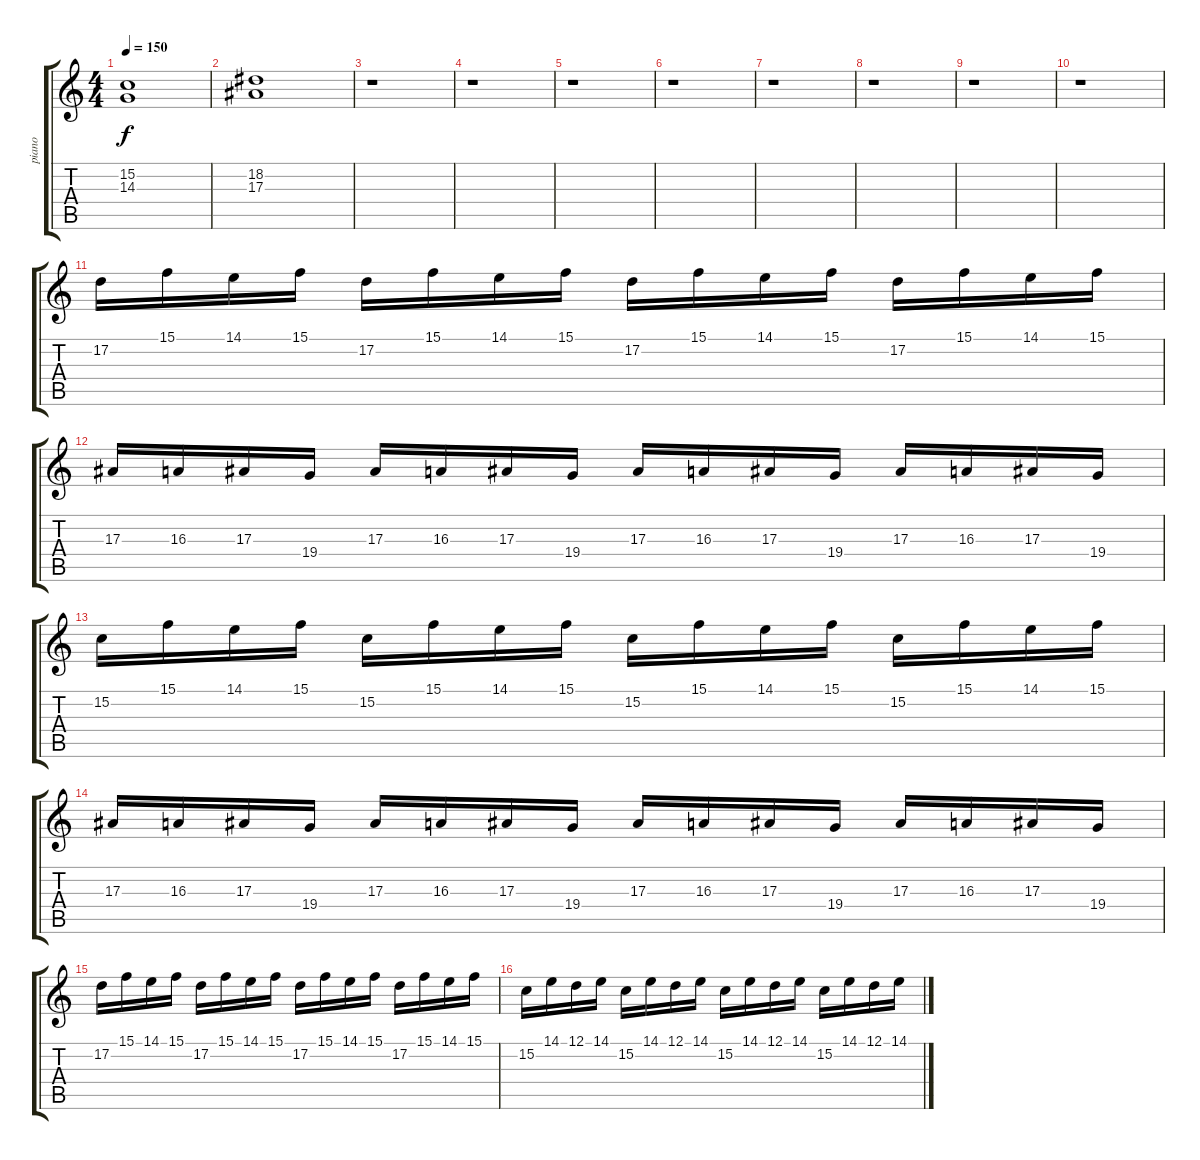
\track ("piano" "piano") {instrument acousticgrandpiano}
\staff {score tabs}
\tuning (D4 A3 F3 C3 G2 D2) {hide}
\ts (4 4)
\tempo 150
\clef g2
\ks c
(15.2 14.3).1{dy f} |
(18.2 17.3).1 |
r.1 |
r.1 |
r.1 |
r.1 |
r.1 |
r.1 |
r.1 |
r.1 |
17.2.16 15.1.16 14.1.16 15.1.16 17.2.16 15.1.16 14.1.16 15.1.16 17.2.16 15.1.16 14.1.16 15.1.16 17.2.16 15.1.16 14.1.16 15.1.16 |
17.3.16 16.3.16 17.3.16 19.4.16 17.3.16 16.3.16 17.3.16 19.4.16 17.3.16 16.3.16 17.3.16 19.4.16 17.3.16 16.3.16 17.3.16 19.4.16 |
15.2.16 15.1.16 14.1.16 15.1.16 15.2.16 15.1.16 14.1.16 15.1.16 15.2.16 15.1.16 14.1.16 15.1.16 15.2.16 15.1.16 14.1.16 15.1.16 |
17.3.16 16.3.16 17.3.16 19.4.16 17.3.16 16.3.16 17.3.16 19.4.16 17.3.16 16.3.16 17.3.16 19.4.16 17.3.16 16.3.16 17.3.16 19.4.16 |
17.2.16 15.1.16 14.1.16 15.1.16 17.2.16 15.1.16 14.1.16 15.1.16 17.2.16 15.1.16 14.1.16 15.1.16 17.2.16 15.1.16 14.1.16 15.1.16 |
15.2.16 14.1.16 12.1.16 14.1.16 15.2.16 14.1.16 12.1.16 14.1.16 15.2.16 14.1.16 12.1.16 14.1.16 15.2.16 14.1.16 12.1.16 14.1.16
